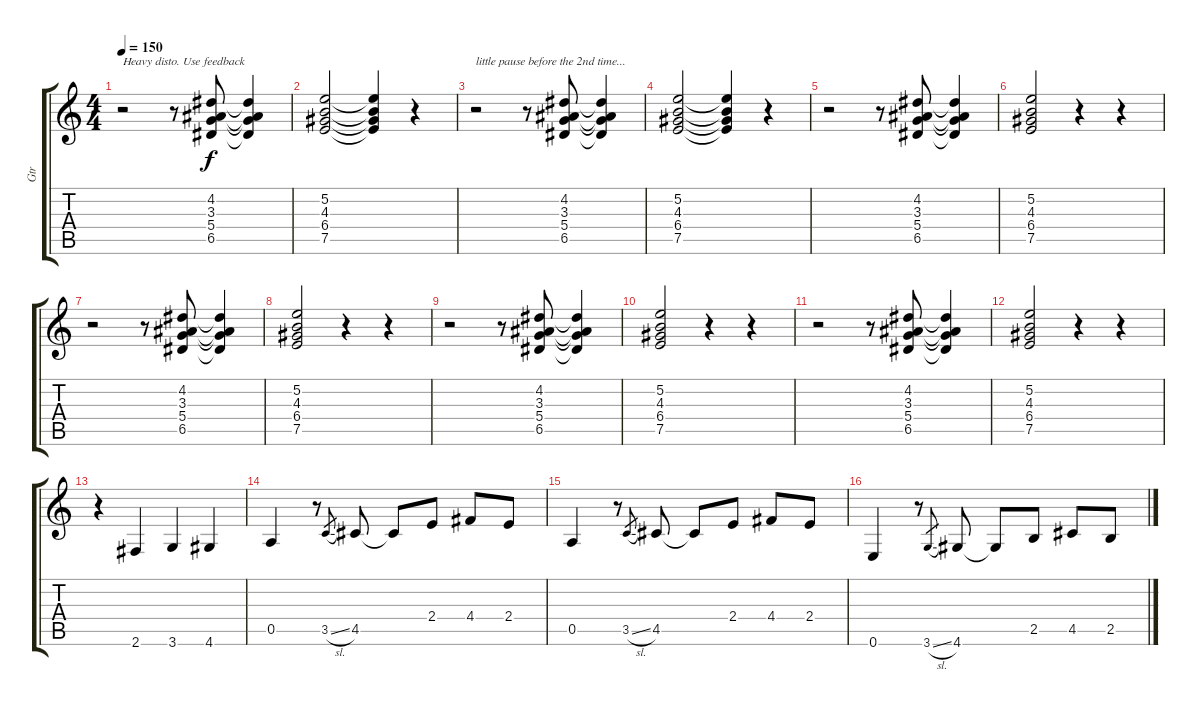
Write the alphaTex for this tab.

\track ("Gtr" "Gtr") {instrument overdrivenguitar}
\staff {score tabs}
\tuning (E4 B3 G3 D3 A2 E2) {hide}
\ts (4 4)
\tempo 150
\clef g2
\ks c
r.2{txt "Heavy disto. Use feedback" dy f instrument overdrivenguitar} r.8 (4.2 3.3 5.4 6.5).8 (4.2{t} 3.3{t} 5.4{t} 6.5{t}).4 |
(5.2 4.3 6.4 7.5).2 (5.2{t} 4.3{t} 6.4{t} 7.5{t}).4 r.4 |
r.2{txt "little pause before the 2nd time..."} r.8 (4.2 3.3 5.4 6.5).8 (4.2{t} 3.3{t} 5.4{t} 6.5{t}).4 |
(5.2 4.3 6.4 7.5).2 (5.2{t} 4.3{t} 6.4{t} 7.5{t}).4 r.4 |
r.2 r.8 (4.2 3.3 5.4 6.5).8 (4.2{t} 3.3{t} 5.4{t} 6.5{t}).4 |
(5.2 4.3 6.4 7.5).2 r.4 r.4 |
r.2 r.8 (4.2 3.3 5.4 6.5).8 (4.2{t} 3.3{t} 5.4{t} 6.5{t}).4 |
(5.2 4.3 6.4 7.5).2 r.4 r.4 |
r.2 r.8 (4.2 3.3 5.4 6.5).8 (4.2{t} 3.3{t} 5.4{t} 6.5{t}).4 |
(5.2 4.3 6.4 7.5).2 r.4 r.4 |
r.2 r.8 (4.2 3.3 5.4 6.5).8 (4.2{t} 3.3{t} 5.4{t} 6.5{t}).4 |
(5.2 4.3 6.4 7.5).2 r.4 r.4 |
r.4 2.6.4 3.6.4 4.6.4 |
0.5.4 r.8 3.5{sl}.8{gr} 4.5.8 4.5{t}.8 2.4.8 4.4.8 2.4.8 |
0.5.4 r.8 3.5{sl}.8{gr} 4.5.8 4.5{t}.8 2.4.8 4.4.8 2.4.8 |
0.6.4 r.8 3.6{sl}.8{gr} 4.6.8 4.6{t}.8 2.5.8 4.5.8 2.5.8
